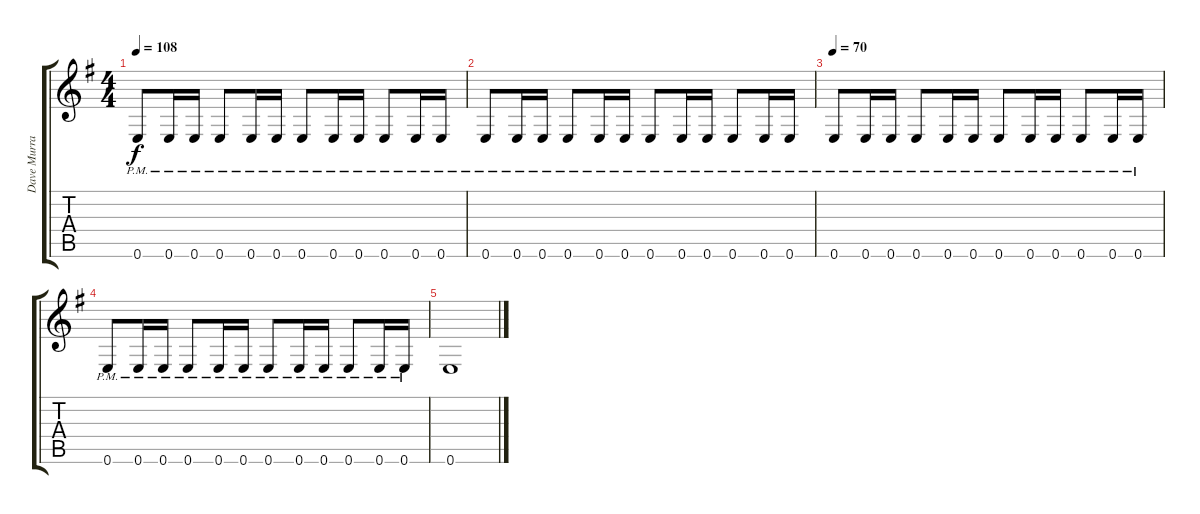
\track ("Dave Murray" "Dave Murra") {instrument distortionguitar}
\staff {score tabs}
\tuning (E4 B3 G3 D3 A2 E2) {hide}
\ts (4 4)
\tempo 108
\clef g2
\ks g
0.6{pm}.8{dy f} 0.6{pm}.16 0.6{pm}.16 0.6{pm}.8 0.6{pm}.16 0.6{pm}.16 0.6{pm}.8 0.6{pm}.16 0.6{pm}.16 0.6{pm}.8 0.6{pm}.16 0.6{pm}.16 |
0.6{pm}.8 0.6{pm}.16 0.6{pm}.16 0.6{pm}.8 0.6{pm}.16 0.6{pm}.16 0.6{pm}.8 0.6{pm}.16 0.6{pm}.16 0.6{pm}.8 0.6{pm}.16 0.6{pm}.16 |
\tempo 70
0.6{pm}.8 0.6{pm}.16 0.6{pm}.16 0.6{pm}.8 0.6{pm}.16 0.6{pm}.16 0.6{pm}.8 0.6{pm}.16 0.6{pm}.16 0.6{pm}.8 0.6{pm}.16 0.6{pm}.16 |
0.6{pm}.8 0.6{pm}.16 0.6{pm}.16 0.6{pm}.8 0.6{pm}.16 0.6{pm}.16 0.6{pm}.8 0.6{pm}.16 0.6{pm}.16 0.6{pm}.8 0.6{pm}.16 0.6{pm}.16 |
0.6.1
